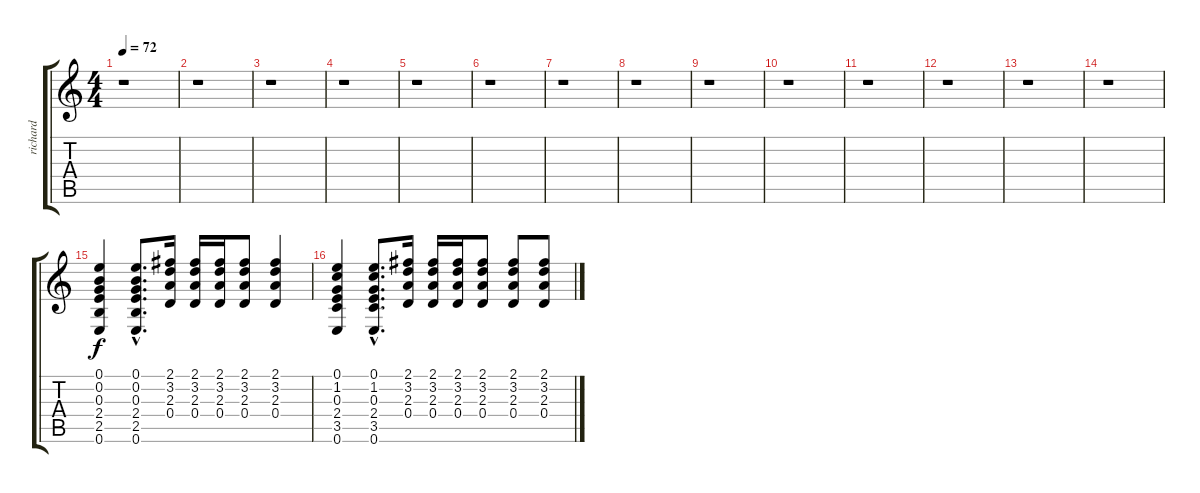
\track ("richard" "richard") {instrument acousticguitarsteel}
\staff {score tabs}
\tuning (E4 B3 G3 D3 A2 E2) {hide}
\ts (4 4)
\tempo 72
\clef g2
\ks c
r.1{dy f} |
r.1 |
r.1 |
r.1 |
r.1 |
r.1 |
r.1 |
r.1 |
r.1 |
r.1 |
r.1 |
r.1 |
r.1 |
r.1 |
(0.1 0.2 0.3 2.4 2.5 0.6).4 (0.1{hac} 0.2{hac} 0.3{hac} 2.4{hac} 2.5{hac} 0.6{hac}).8{d} (2.1 3.2 2.3 0.4).16 (2.1 3.2 2.3 0.4).16 (2.1 3.2 2.3 0.4).16 (2.1 3.2 2.3 0.4).8 (2.1 3.2 2.3 0.4).4 |
(0.1 1.2 0.3 2.4 3.5 0.6).4 (0.1{hac} 1.2{hac} 0.3{hac} 2.4{hac} 3.5{hac} 0.6{hac}).8{d} (2.1 3.2 2.3 0.4).16 (2.1 3.2 2.3 0.4).16 (2.1 3.2 2.3 0.4).16 (2.1 3.2 2.3 0.4).8 (2.1 3.2 2.3 0.4).8 (2.1 3.2 2.3 0.4).8
